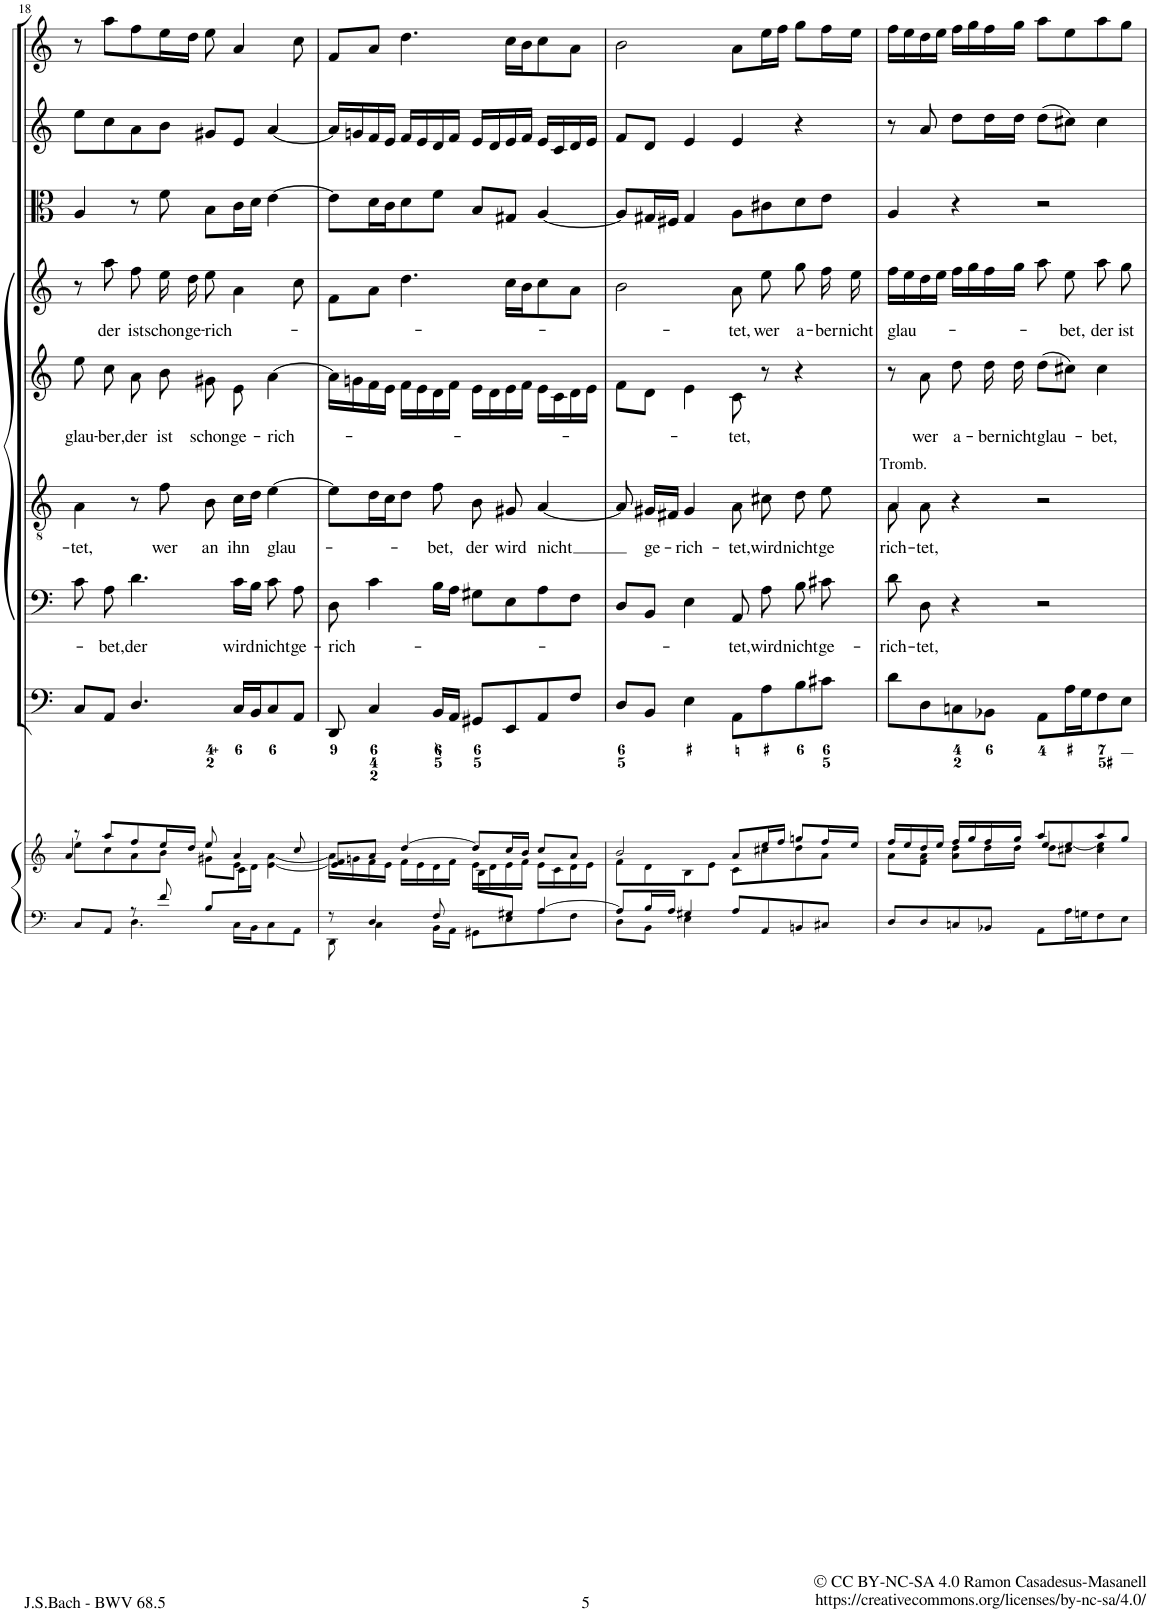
**kern	**kern	**kern	**kern	**text	**kern	**text	**kern	**text	**kern	**text	**kern	**kern	**kern
*part9	*part9	*part8	*part7	*part7	*part6	*part6	*part5	*part5	*part4	*part4	*part3	*part2	*part1
*staff10	*staff9	*staff8	*staff7	*staff7	*staff6	*staff6	*staff5	*staff5	*staff4	*staff4	*staff3	*staff2	*staff1
*I"Piano reduction	*	*I"Continuo	*I"Basso. Trombone III. col Basso.	*	*I"Tenore. Trombone II. col Tenore.	*	*I"Alto	*	*I"Soprano	*	*I"Taille Viola	*I"Oboe II. Violino II.	*I"Oboe I. Violino I.
*I'Pno	*	*	*	*	*	*	*	*	*	*	*	*I'Ob	*I'Ob
!!LO:PB:g=z
*clefF4	*clefG2	*clefF4	*clefF4	*	*clefGv2	*	*clefG2	*	*clefG2	*	*clefC3	*clefG2	*clefG2
*k[]	*k[]	*k[]	*k[]	*	*k[]	*	*k[]	*	*k[]	*	*k[]	*k[]	*k[]
*M4/4	*M4/4	*M4/4	*M4/4	*	*M4/4	*	*M4/4	*	*M4/4	*	*M4/4	*M4/4	*M4/4
*met(c)	*met(c)	*met(c)	*met(c)	*	*met(c)	*	*met(c)	*	*met(c)	*	*met(c)	*met(c)	*met(c)
=18	=18	=18	=18	=18	=18	=18	=18	=18	=18	=18	=18	=18	=18
*^	*^	*	*	*	*	*	*	*	*	*	*	*	*
*	*	*	*^	*	*	*	*	*	*	*	*	*	*	*	*
!	!	!	!	!	!	!	!	!	!LO:LY:b	!	!LO:LY:b	!	!	!	!	!
4ryy	8C/L	8r	8ee\L	4a/	8C/L	8c\	.	4A\	-tet,	8ee\	glau-	8r	.	4A/	8ee\L	8r
!	!	!	!	!	!	!	!LO:LY:b	!	!	!	!LO:LY:b	!	!LO:LY:b	!	!	!
.	8AA/J	8aa/L	8cc\	.	8AA/J	8A\	bet,	.	.	8cc\	-ber,	8aa\	der	.	8cc\	8aa\L
!	!	!	!	!	!	!	!LO:LY:b	!	!	!	!LO:LY:b	!	!LO:LY:b	!	!	!
8r	4.D\	8ff/	8a\	4.ryy	4.D/	4.d\	der	8r	.	8a\	der	8ff\	ist	8r	8a\	8ff\
!	!	!	!	!	!	!	!	!	!LO:LY:b	!	!LO:LY:b	!	!LO:LY:b	!	!	!
8f/	.	16ee/L	8b\J	.	.	.	.	8f\	wer	8b\	ist	16ee\	schon	8f\	8b\J	16ee\L
!	!	!	!	!	!	!	!	!	!	!	!	!	!LO:LY:b	!	!	!
.	.	16dd/JJ	.	.	.	.	.	.	.	.	.	16dd\	ge-	.	.	16dd\JJ
!	!	!	!	!	!	!	!	!	!LO:LY:b	!	!LO:LY:b	!	!LO:LY:b	!	!	!
8B/L	.	8ee/	8g#X\L	.	.	.	.	8B\	an	8g#X\	schon	8ee\	-rich-	8B\L	8g#X/L	8ee\
!	!	!	!	!	!	!	!LO:LY:b	!	!LO:LY:b	!	!LO:LY:b	!	!	!	!	!
8ryy	16C\LL	4a/	8e\J	16c\L	16C/LL	16c\LL	wird	16c\LL	ihn	8e\	ge-	4a\	.	16c\L	8e/J	4a/
.	16BB\J	.	.	16d\JJ	16BB/J	16B\JJ	.	16d\JJ	.	.	.	.	.	16d\JJ	.	.
!	!	!	!	!	!	!	!LO:LY:b	!	!LO:LY:b	!	!LO:LY:b	!	!	!	!	!
4ryy	8C\	.	[4e\ [4a\	4ryy	8C/	8c\	nicht	[4e\	glau-	[4a\	-rich-	.	.	[4e\	[4a/	.
!	!	!	!	!	!	!	!LO:LY:b	!	!	!	!	!	!	!	!	!
.	8AA\J	8cc/	.	.	8AA/J	8A\	ge-	.	.	.	.	8cc\	.	.	.	8cc\
=19	=19	=19	=19	=19	=19	=19	=19	=19	=19	=19	=19	=19	=19	=19	=19	=19
!	!	!	!	!	!	!	!LO:LY:b	!	!	!	!	!	!	!	!	!
8r	8DD\	8e/] 8f/L	16a\LL]	2ryy	8DD/	8D\	rich-	8e\L]	.	16a\LL]	.	8f\L	.	8e\L]	16a/LL]	8f/L
.	.	.	16gn\	.	.	.	.	.	.	16gn\	.	.	.	.	16gn/	.
4D/	4C\	8a/J	16f\	.	4C/	4c\	.	16d\L	.	16f\	.	8a\J	.	16d\L	16f/	8a/J
.	.	.	16e\JJ	.	.	.	.	16c\J	.	16e\JJ	.	.	.	16c\J	16e/JJ	.
.	.	[4dd/	16f\LL	.	.	.	.	8d\J	.	16f\LL	.	4.dd\	.	8d\	16f/LL	4.dd\
.	.	.	16e\	.	.	.	.	.	.	16e\	.	.	.	.	16e/	.
!	!	!	!	!	!	!	!	!	!LO:LY:b	!	!	!	!	!	!	!
8F/	16BB\LL	.	16d\	.	16BB/LL	16B\LL	.	8f\	bet,	16d\	.	.	.	8f\J	16d/	.
.	16AA\JJ	.	16f\JJ	.	16AA/JJ	16A\JJ	.	.	.	16f\JJ	.	.	.	.	16f/JJ	.
!	!	!	!	!	!	!	!	!	!LO:LY:b	!	!	!	!	!	!	!
8ryy	8GG#X\L	8dd/L]	16e\LL	8B\L	8GG#X/L	8G#X\L	.	8B\	der	16e\LL	.	.	.	8B/L	16e/LL	.
.	.	.	16d\	.	.	.	.	.	.	16d\	.	.	.	.	16d/	.
!	!	!	!	!	!	!	!	!	!LO:LY:b	!	!	!	!	!	!	!
8G#X/J	8E\	16cc/L	16e\	4.ryy	8EE/	8E\	.	8G#X/	wird	16e\	.	16cc\LL	.	8G#X/J	16e/	16cc\LL
.	.	16b/JJ	16f\JJ	.	.	.	.	.	.	16f\JJ	.	16b\J	.	.	16f/JJ	16b\J
!	!	!	!	!	!	!	!	!	!LO:LY:b	!	!	!	!	!	!	!
[4A/	8A\	8cc/L	16e\LL	.	8AA/	8A\	.	[4A/	nicht	16e\LL	.	8cc\	.	[4A/	16e/LL	8cc\
.	.	.	16c\	.	.	.	.	.	.	16c\	.	.	.	.	16c/	.
.	8F\J	8a/J	16d\	.	8F/J	8F\J	.	.	.	16d\	.	8a\J	.	.	16d/	8a\J
.	.	.	16e\JJ	.	.	.	.	.	.	16e\JJ	.	.	.	.	16e/JJ	.
*	*	*	*v	*v	*	*	*	*	*	*	*	*	*	*	*	*
=20	=20	=20	=20	=20	=20	=20	=20	=20	=20	=20	=20	=20	=20	=20	=20
8A/L]	8D\L	2b/	8f\L	8D/L	8D/L	.	8A/]	.	8f\L	.	2b\	.	8A/L]	8f/L	2b\
!	!	!	!	!	!	!	!	!LO:LY:b	!	!	!	!	!	!	!
16B/L	8BB\J	.	8d\	8BB/J	8BB/J	.	16G#X/LL	ge-	8d\J	.	.	.	16G#X/L	8d/J	.
16A/JJ	.	.	.	.	.	.	16F#X/JJ	.	.	.	.	.	16F#X/JJ	.	.
!	!	!	!	!	!	!	!	!LO:LY:b	!	!	!	!	!	!	!
4G#X/	4E\	.	8B\	4E\	4E\	.	4G#/	-rich-	4e\	.	.	.	4G#/	4e/	.
.	.	.	8e\J	.	.	.	.	.	.	.	.	.	.	.	.
!	!	!	!	!	!	!LO:LY:b	!	!LO:LY:b	!	!LO:LY:b	!	!LO:LY:b	!	!	!
2ryy	8A/L	8a/L	8c\L	8AA\L	8AA/	-tet,	8A\	-tet,	8c\	tet,	8a\	tet,	8A\L	4e/	8a\L
!	!	!	!	!	!	!LO:LY:b	!	!LO:LY:b	!	!	!	!LO:LY:b	!	!	!
.	8AA/	16ee/L	8cc#X\	8A\	8A\	wird	8c#X\	wird	8r	.	8ee\	wer	8c#X\	.	16ee\L
.	.	16ff/JJ	.	.	.	.	.	.	.	.	.	.	.	.	16ff\JJ
!	!	!	!	!	!	!LO:LY:b	!	!LO:LY:b	!	!	!	!LO:LY:b	!	!	!
.	8BBn/	8ggn/L	8dd\	8B\	8B\	nicht	8d\	nicht	4r	.	8gg\	a-	8d\	4r	8gg\L
!	!	!	!	!	!	!LO:LY:b	!	!LO:LY:b	!	!	!	!LO:LY:b	!	!	!
.	8C#X/J	16ff/L	8a\J	8c#X\J	8c#X\	ge-	8e\	ge-	.	.	16ff\	-ber	8e\J	.	16ff\L
!	!	!	!	!	!	!	!	!	!	!	!	!LO:LY:b	!	!	!
.	.	16ee/JJ	.	.	.	.	.	.	.	.	16ee\	nicht	.	.	16ee\JJ
*v	*v	*	*	*	*	*	*	*	*	*	*	*	*	*	*
=21	=21	=21	=21	=21	=21	=21	=21	=21	=21	=21	=21	=21	=21	=21
*	*	*^	*	*	*	*	*	*	*	*	*	*	*	*
!	!	!	!	!	!	!	!LO:TX:a:t=Tromb.	!	!	!	!	!	!	!	!
!	!	!	!	!	!	!LO:LY:b	!	!LO:LY:b	!	!	!	!LO:LY:b	!	!	!
*	*	*	*	*	*	*	*^	*	*	*	*	*	*	*	*
8D/L	16ff/LL	8a\L	2ryy	8d\L	8d\	-rich-	4A!/	8A\	-rich-	8r	.	16ff\LL	glau-	4A/	8r	16ff\LL
.	16ee/	.	.	.	.	.	.	.	.	.	.	16ee\	.	.	.	16ee\
!	!	!	!	!	!	!LO:LY:b	!	!	!LO:LY:b	!	!LO:LY:b	!	!	!	!	!
8D/	16dd/	8f\ 8a\J	.	8D\	8D\	-tet,	.	8A\	-tet,	8a\	wer	16dd\	.	.	8a/	16dd\
.	16ee/JJ	.	.	.	.	.	.	.	.	.	.	16ee\JJ	.	.	.	16ee\JJ
!	!	!	!	!	!	!	!	!	!	!	!LO:LY:b	!	!	!	!	!
8Cn/	16ff/LL	8a\ 8dd\L	.	8Cn\	4r	.	4r	4ryy	.	8dd\	a-	16ff\LL	.	4r	8dd\L	16ff\LL
.	16gg/	.	.	.	.	.	.	.	.	.	.	16gg\	.	.	.	16gg\
!	!	!	!	!	!	!	!	!	!	!	!LO:LY:b	!	!	!	!	!
8BB-X/J	16ff/	16dd\L	.	8BB-X\J	.	.	.	.	.	16dd\	-ber	16ff\	.	.	16dd\L	16ff\
!	!	!	!	!	!	!	!	!	!	!	!LO:LY:b	!	!	!	!	!
.	16gg/JJ	16dd\JJ	.	.	.	.	.	.	.	16dd\	nicht	16gg\JJ	.	.	16dd\JJ	16gg\JJ
!	!	!	!	!	!	!	!	!	!	!	!LO:LY:b	!	!	!	!	!
8AA\L	8aa/L	8dd\L	4ee/	8AA\L	2r	.	2r	2ryy	.	(8dd\L	glau-	8aa\	.	2r	(8dd\L	8aa\L
!	!	!	!	!	!	!	!	!	!	!	!	!	!LO:LY:b	!	!	!
16A\L	[<8ee/	8cc#X\J	.	16A\L	.	.	.	.	.	8cc#X\J)	.	8ee\	bet,	.	8cc#X\J)	8ee\
16Gn\J	.	.	.	16G\J	.	.	.	.	.	.	.	.	.	.	.	.
!	!	!	!	!	!	!	!	!	!	!	!LO:LY:b	!	!LO:LY:b	!	!	!
8F\	8aa/	4cc#\ 4ee\]	4ryy	8F\	.	.	.	.	.	4cc#\	-bet,	8aa\	der	.	4cc#\	8aa\
!	!	!	!	!	!	!	!	!	!	!	!	!	!LO:LY:b	!	!	!
8E\J	8gg/J	.	.	8E\J	.	.	.	.	.	.	.	8gg\	ist	.	.	8gg\J
*	*v	*v	*v	*	*	*	*v	*v	*	*	*	*	*	*	*	*
=	=	=	=	=	=	=	=	=	=	=	=	=	=
*-	*-	*-	*-	*-	*-	*-	*-	*-	*-	*-	*-	*-	*-
